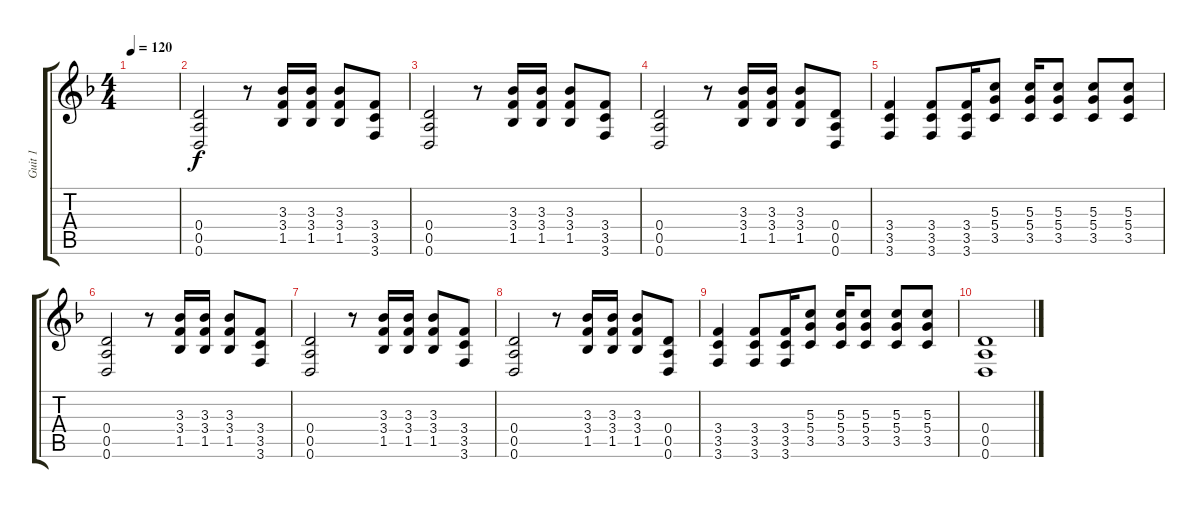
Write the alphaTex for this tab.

\track ("Guit 1" "Guit 1") {instrument distortionguitar}
\staff {score tabs}
\tuning (E4 B3 G3 D3 A2 D2) {hide}
\ts (4 4)
\tempo 120
\clef g2
\ks dminor
|
(0.4 0.5 0.6).2 r.8 (3.3 3.4 1.5).16 (3.3 3.4 1.5).16 (3.3 3.4 1.5).8 (3.4 3.5 3.6).8 |
(0.4 0.5 0.6).2 r.8 (3.3 3.4 1.5).16 (3.3 3.4 1.5).16 (3.3 3.4 1.5).8 (3.4 3.5 3.6).8 |
(0.4 0.5 0.6).2 r.8 (3.3 3.4 1.5).16 (3.3 3.4 1.5).16 (3.3 3.4 1.5).8 (0.4 0.5 0.6).8 |
(3.4 3.5 3.6).4 (3.4 3.5 3.6).8 (3.4 3.5 3.6).16 (5.3 5.4 3.5).8 (5.3 5.4 3.5).16 (5.3 5.4 3.5).8 (5.3 5.4 3.5).8 (5.3 5.4 3.5).8 |
(0.4 0.5 0.6).2 r.8 (3.3 3.4 1.5).16 (3.3 3.4 1.5).16 (3.3 3.4 1.5).8 (3.4 3.5 3.6).8 |
(0.4 0.5 0.6).2 r.8 (3.3 3.4 1.5).16 (3.3 3.4 1.5).16 (3.3 3.4 1.5).8 (3.4 3.5 3.6).8 |
(0.4 0.5 0.6).2 r.8 (3.3 3.4 1.5).16 (3.3 3.4 1.5).16 (3.3 3.4 1.5).8 (0.4 0.5 0.6).8 |
(3.4 3.5 3.6).4 (3.4 3.5 3.6).8 (3.4 3.5 3.6).16 (5.3 5.4 3.5).8 (5.3 5.4 3.5).16 (5.3 5.4 3.5).8 (5.3 5.4 3.5).8 (5.3 5.4 3.5).8 |
(0.4 0.5 0.6).1
